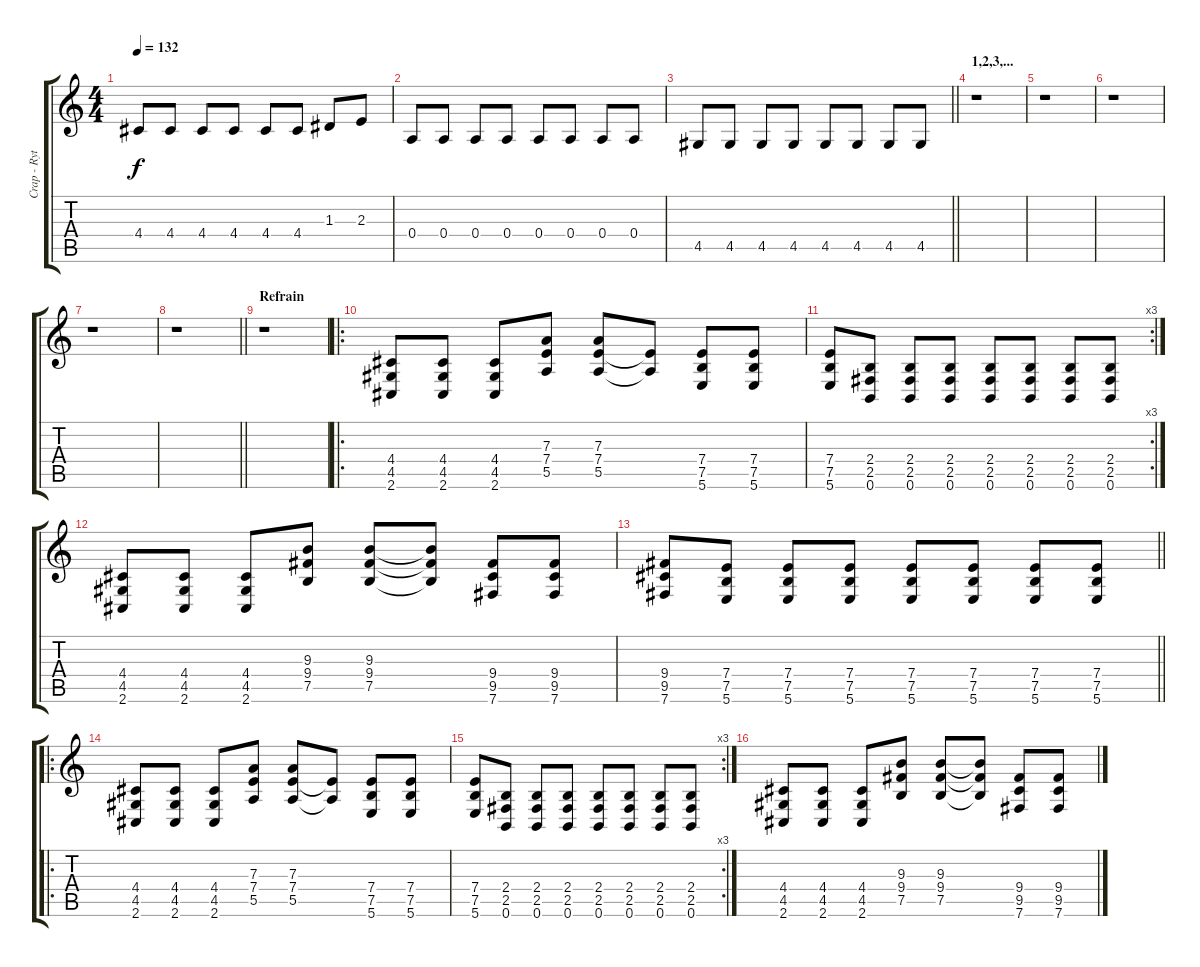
\track ("Crap - Rythm Guitar" "Crap - Ryt") {instrument distortionguitar}
\staff {score tabs}
\tuning (B3 Gb3 D3 A2 E2 B1) {hide}
\ts (4 4)
\tempo 132
\clef g2
\ks c
4.4.8{dy f} 4.4.8 4.4.8 4.4.8 4.4.8 4.4.8 1.3.8 2.3.8 |
0.4.8 0.4.8 0.4.8 0.4.8 0.4.8 0.4.8 0.4.8 0.4.8 |
\barLineRight lightlight
4.5.8 4.5.8 4.5.8 4.5.8 4.5.8 4.5.8 4.5.8 4.5.8 |
\section ("" "1,2,3,...")
r.1 |
r.1 |
r.1 |
r.1 |
\barLineRight lightlight
r.1 |
\section ("" "Refrain")
r.1 |
\ro
(4.4 4.5 2.6).8 (4.4 4.5 2.6).8 (4.4 4.5 2.6).8 (7.3 7.4 5.5).8 (7.3 7.4 5.5).8 (7.4{t} 5.5{t}).8 (7.4 7.5 5.6).8 (7.4 7.5 5.6).8 |
\rc 3
(7.4 7.5 5.6).8 (2.4 2.5 0.6).8 (2.4 2.5 0.6).8 (2.4 2.5 0.6).8 (2.4 2.5 0.6).8 (2.4 2.5 0.6).8 (2.4 2.5 0.6).8 (2.4 2.5 0.6).8 |
(4.4 4.5 2.6).8 (4.4 4.5 2.6).8 (4.4 4.5 2.6).8 (9.3 9.4 7.5).8 (9.3 9.4 7.5).8 (9.3{t} 9.4{t} 7.5{t}).8 (9.4 9.5 7.6).8 (9.4 9.5 7.6).8 |
\barLineRight lightlight
(9.4 9.5 7.6).8 (7.4 7.5 5.6).8 (7.4 7.5 5.6).8 (7.4 7.5 5.6).8 (7.4 7.5 5.6).8 (7.4 7.5 5.6).8 (7.4 7.5 5.6).8 (7.4 7.5 5.6).8 |
\ro
(4.4 4.5 2.6).8 (4.4 4.5 2.6).8 (4.4 4.5 2.6).8 (7.3 7.4 5.5).8 (7.3 7.4 5.5).8 (7.4{t} 5.5{t}).8 (7.4 7.5 5.6).8 (7.4 7.5 5.6).8 |
\rc 3
(7.4 7.5 5.6).8 (2.4 2.5 0.6).8 (2.4 2.5 0.6).8 (2.4 2.5 0.6).8 (2.4 2.5 0.6).8 (2.4 2.5 0.6).8 (2.4 2.5 0.6).8 (2.4 2.5 0.6).8 |
(4.4 4.5 2.6).8 (4.4 4.5 2.6).8 (4.4 4.5 2.6).8 (9.3 9.4 7.5).8 (9.3 9.4 7.5).8 (9.3{t} 9.4{t} 7.5{t}).8 (9.4 9.5 7.6).8 (9.4 9.5 7.6).8
